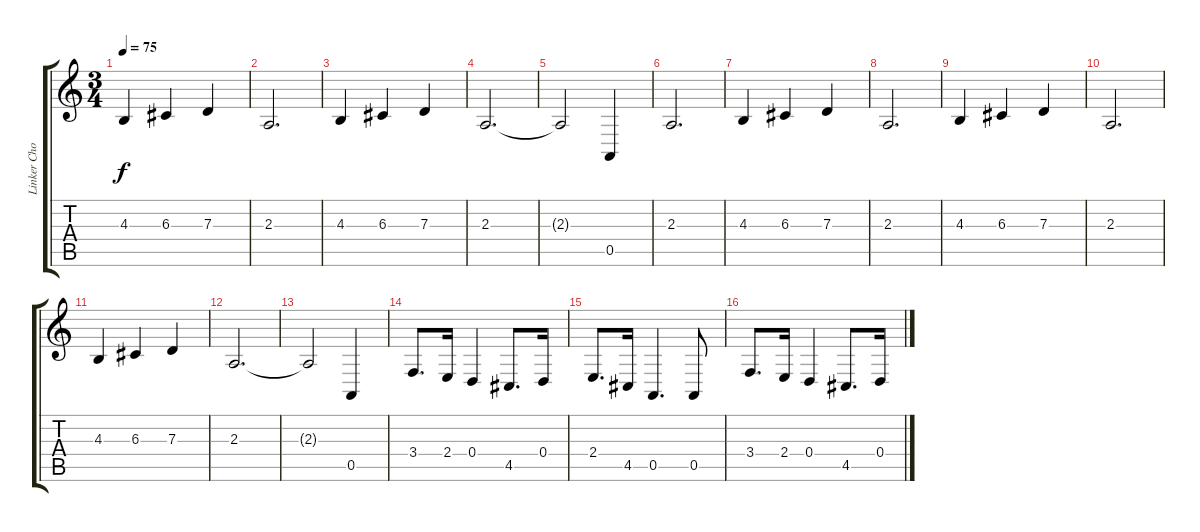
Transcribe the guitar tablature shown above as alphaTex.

\track ("Linker Chor" "Linker Cho") {instrument choiraahs}
\staff {score tabs}
\tuning (E4 B3 G3 D3 A2 E2) {hide}
\ts (3 4)
\tempo 75
\clef g2
\ks c
4.3.4{dy f} 6.3.4 7.3.4 |
2.3.2{d} |
4.3.4 6.3.4 7.3.4 |
2.3.2{d} |
2.3{t}.2 0.5.4 |
2.3.2{d} |
4.3.4 6.3.4 7.3.4 |
2.3.2{d} |
4.3.4 6.3.4 7.3.4 |
2.3.2{d} |
4.3.4 6.3.4 7.3.4 |
2.3.2{d} |
2.3{t}.2 0.5.4{volume 11} |
3.4.8{d} 2.4.16 0.4.4 4.5.8{d} 0.4.16 |
2.4.8{d} 4.5.16 0.5.4{d} 0.5.8 |
3.4.8{d} 2.4.16 0.4.4 4.5.8{d} 0.4.16
